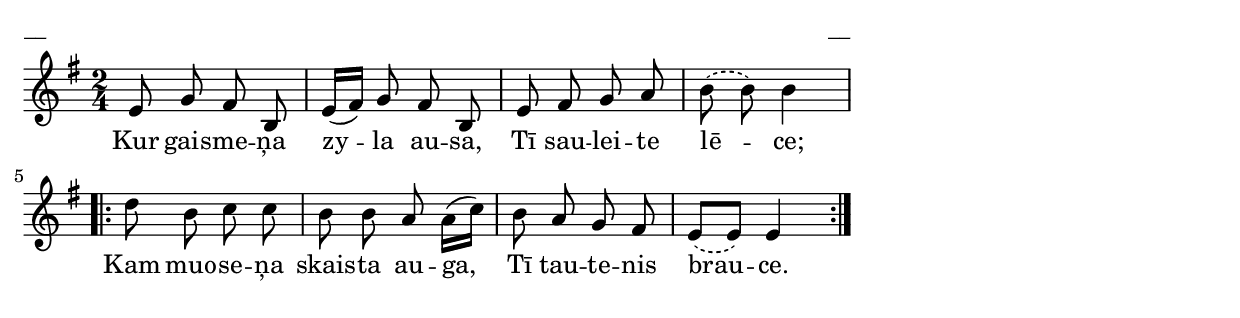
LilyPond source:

\version "2.13.16"
%\header {
%    title = "Kur gaismeņa zyla ausa"
%}
\paper {
line-width = 14\cm
left-margin = 0.4\cm
between-system-padding = 0.1\cm
between-system-space = 0.1\cm
}
\layout {
indent = #0
ragged-last = ##f
}

voiceA = \relative c' {
\clef "treble"
\key g \major
\time 2/4
\slurSolid
e8 g fis b, | e16[( fis]) g8 fis b, | e8 fis g a | 
\slurDashed
b8( b) b4 
\repeat volta 2 { 
\slurSolid
d8 b c c | b b a a16[( c]) | b8 a g fis | 
\slurDashed
e8[( e]) e4
}
} 



lyricA = \lyricmode {
Kur gais -- me -- ņa zy -- la au -- sa,
Tī sau -- lei -- te lē -- ce;
Kam muo -- se -- ņa skais -- ta au -- ga,
Tī tau -- te -- nis brau -- ce.
}


fullScore = <<
\new Staff {
<<
\new Voice = "voiceA" { \oneVoice \autoBeamOff \voiceA }
\lyricsto "voiceA" \new Lyrics \lyricA
>>
}
>>

\score {
\fullScore
\header { piece = "__" opus = "__" }
}
\markup { \with-color #(x11-color 'white) \sans \smaller "__" }
\score {
\unfoldRepeats
\fullScore
\midi {
\context { \Staff \remove "Staff_performer" }
\context { \Voice \consists "Staff_performer" }
}
}


